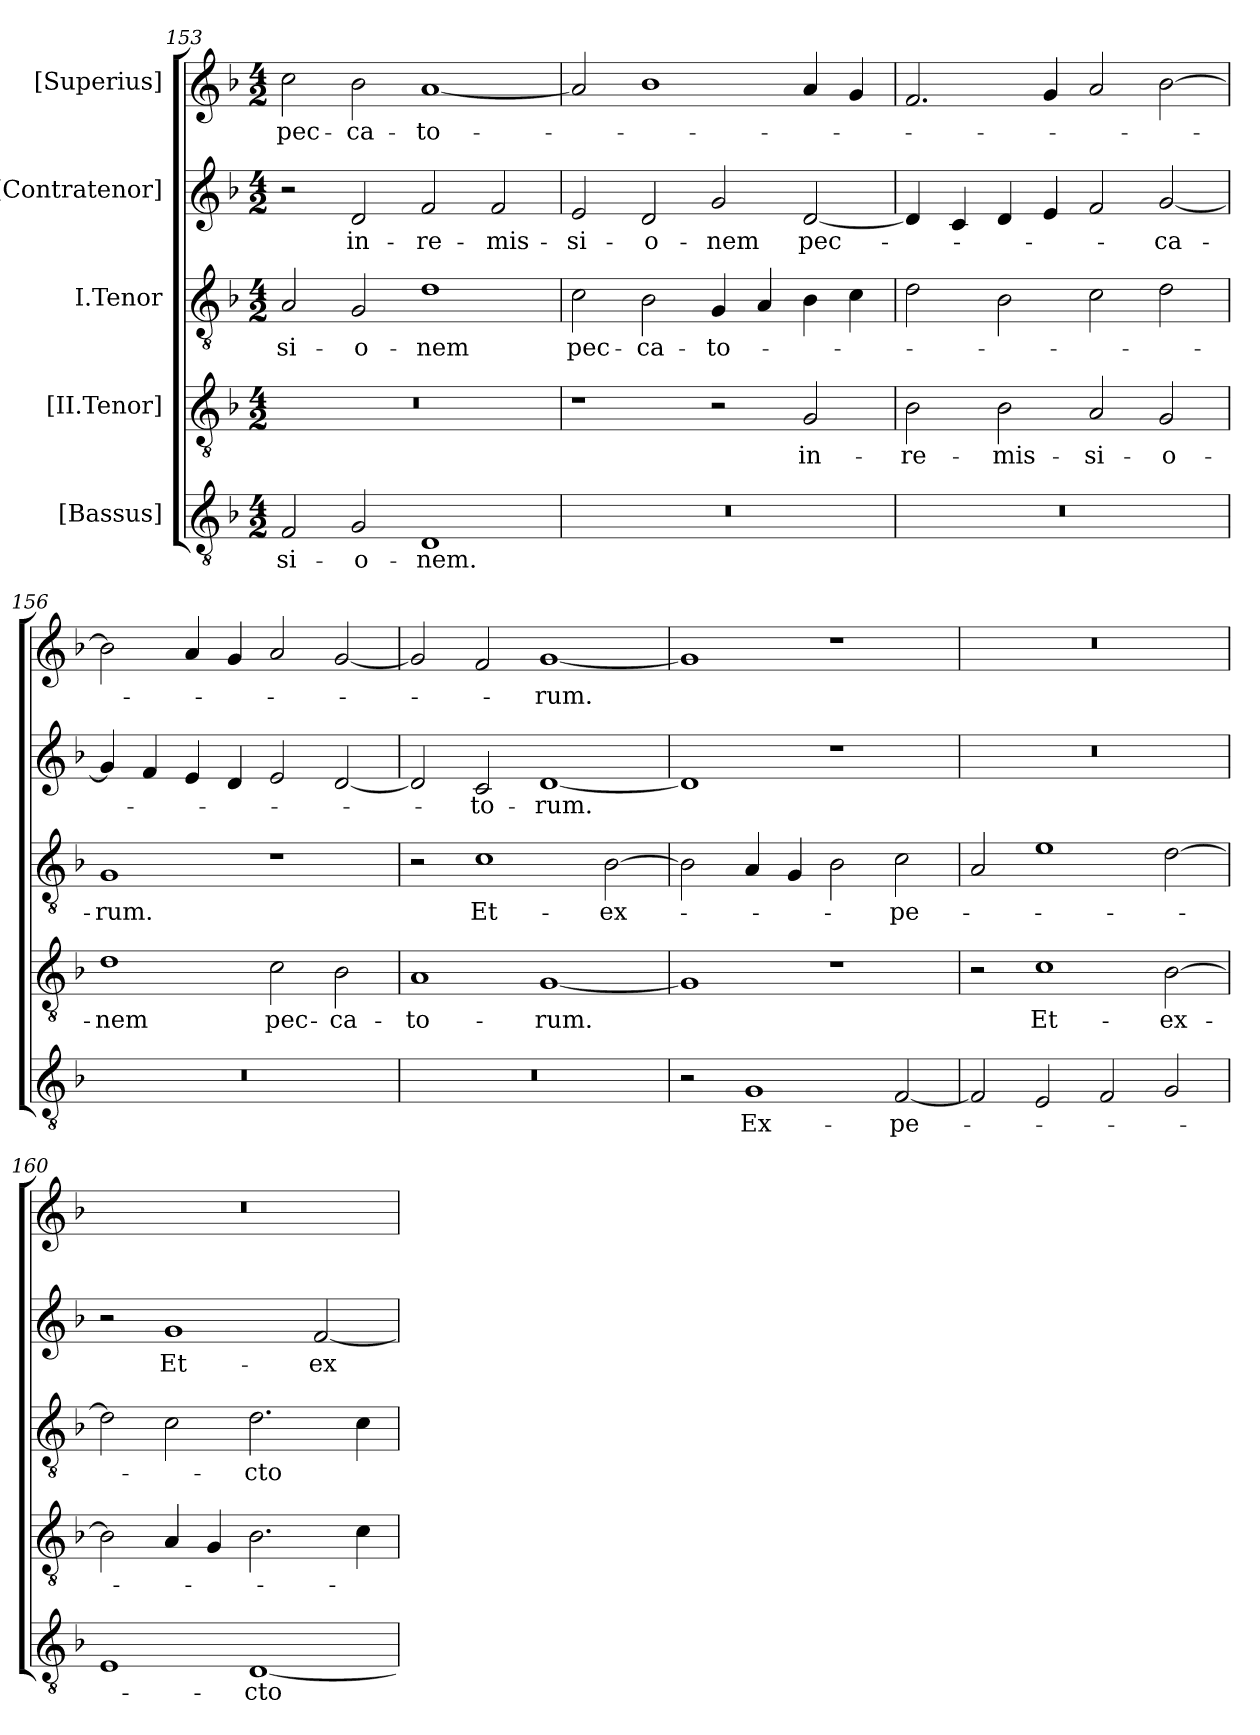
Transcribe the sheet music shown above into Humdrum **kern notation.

**kern	**text	**kern	**text	**kern	**text	**kern	**text	**kern	**text
*part5	*part5	*part4	*part4	*part3	*part3	*part2	*part2	*part1	*part1
*staff5	*staff5	*staff4	*staff4	*staff3	*staff3	*staff2	*staff2	*staff1	*staff1
*I"[Bassus]	*	*I"[II.Tenor]	*	*I"I.Tenor	*	*I"[Contratenor]	*	*I"[Superius]	*
*clefGv2	*	*clefGv2	*	*clefGv2	*	*clefG2	*	*clefG2	*
*k[b-]	*	*k[b-]	*	*k[b-]	*	*k[b-]	*	*k[b-]	*
*M4/2	*	*M4/2	*	*M4/2	*	*M4/2	*	*M4/2	*
=153	=153	=153	=153	=153	=153	=153	=153	=153	=153
2F/	-si-	0r	.	2A/	-si-	2r	.	2cc\	pec-
2G/	-o-	.	.	2G/	-o-	2d/	in-	2b-\	-ca-
1D/	-nem.	.	.	1d\	-nem	2f/	re-	[1a/	-to-
.	.	.	.	.	.	2f/	-mis-	.	.
=154	=154	=154	=154	=154	=154	=154	=154	=154	=154
0r	.	1r	.	2c\	pec-	2e/	-si-	2a/]	.
.	.	.	.	2B-\	-ca-	2d/	-o-	1b-\	.
.	.	2r	.	4G/	-to-	2g/	-nem	.	.
.	.	.	.	4A/	.	.	.	.	.
.	.	2G/	in-	4B-\	.	[2d/	pec-	4a/	.
.	.	.	.	4c\	.	.	.	4g/	.
=155	=155	=155	=155	=155	=155	=155	=155	=155	=155
0r	.	2B-\	re-	2d\	.	4d/]	.	2.f/	.
.	.	.	.	.	.	4c/	.	.	.
.	.	2B-\	-mis-	2B-\	.	4d/	.	.	.
.	.	.	.	.	.	4e/	.	4g/	.
.	.	2A/	-si-	2c\	.	2f/	.	2a/	.
.	.	2G/	-o-	2d\	.	[2g/	-ca-	[2b-\	.
=156	=156	=156	=156	=156	=156	=156	=156	=156	=156
0r	.	1d\	-nem	1G/	-rum.	4g/]	.	2b-\]	.
.	.	.	.	.	.	4f/	.	.	.
.	.	.	.	.	.	4e/	.	4a/	.
.	.	.	.	.	.	4d/	.	4g/	.
.	.	2c\	pec-	1r	.	2e/	.	2a/	.
.	.	2B-\	-ca-	.	.	[2d/	.	[2g/	.
=157	=157	=157	=157	=157	=157	=157	=157	=157	=157
0r	.	1A/	-to-	2r	.	2d/]	.	2g/]	.
.	.	.	.	1c\	Et-	2c/	-to-	2f/	.
.	.	[1G/	-rum.	.	.	[1d/	-rum.	[1g/	-rum.
.	.	.	.	[2B-\	ex-	.	.	.	.
=158	=158	=158	=158	=158	=158	=158	=158	=158	=158
2r	.	1G/]	.	2B-\]	.	1d/]	.	1g/]	.
1G/	Ex-	.	.	4A/	.	.	.	.	.
.	.	.	.	4G/	.	.	.	.	.
.	.	1r	.	2B-\	.	1r	.	1r	.
[2F/	-pe-	.	.	2c\	-pe-	.	.	.	.
=159	=159	=159	=159	=159	=159	=159	=159	=159	=159
2F/]	.	2r	.	2A/	.	0r	.	0r	.
2E/	.	1c\	Et-	1e\	.	.	.	.	.
2F/	.	.	.	.	.	.	.	.	.
2G/	.	[2B-\	ex-	[2d\	.	.	.	.	.
=160	=160	=160	=160	=160	=160	=160	=160	=160	=160
1E/	.	2B-\]	.	2d\]	.	2r	.	0r	.
.	.	4A/	.	2c\	.	1g/	Et-	.	.
.	.	4G/	.	.	.	.	.	.	.
[1D/	-cto	2.B-\	.	2.d\	-cto	.	.	.	.
.	.	.	.	.	.	[2f/	ex-	.	.
.	.	4c\	.	4c\	.	.	.	.	.
=	=	=	=	=	=	=	=	=	=
*-	*-	*-	*-	*-	*-	*-	*-	*-	*-
